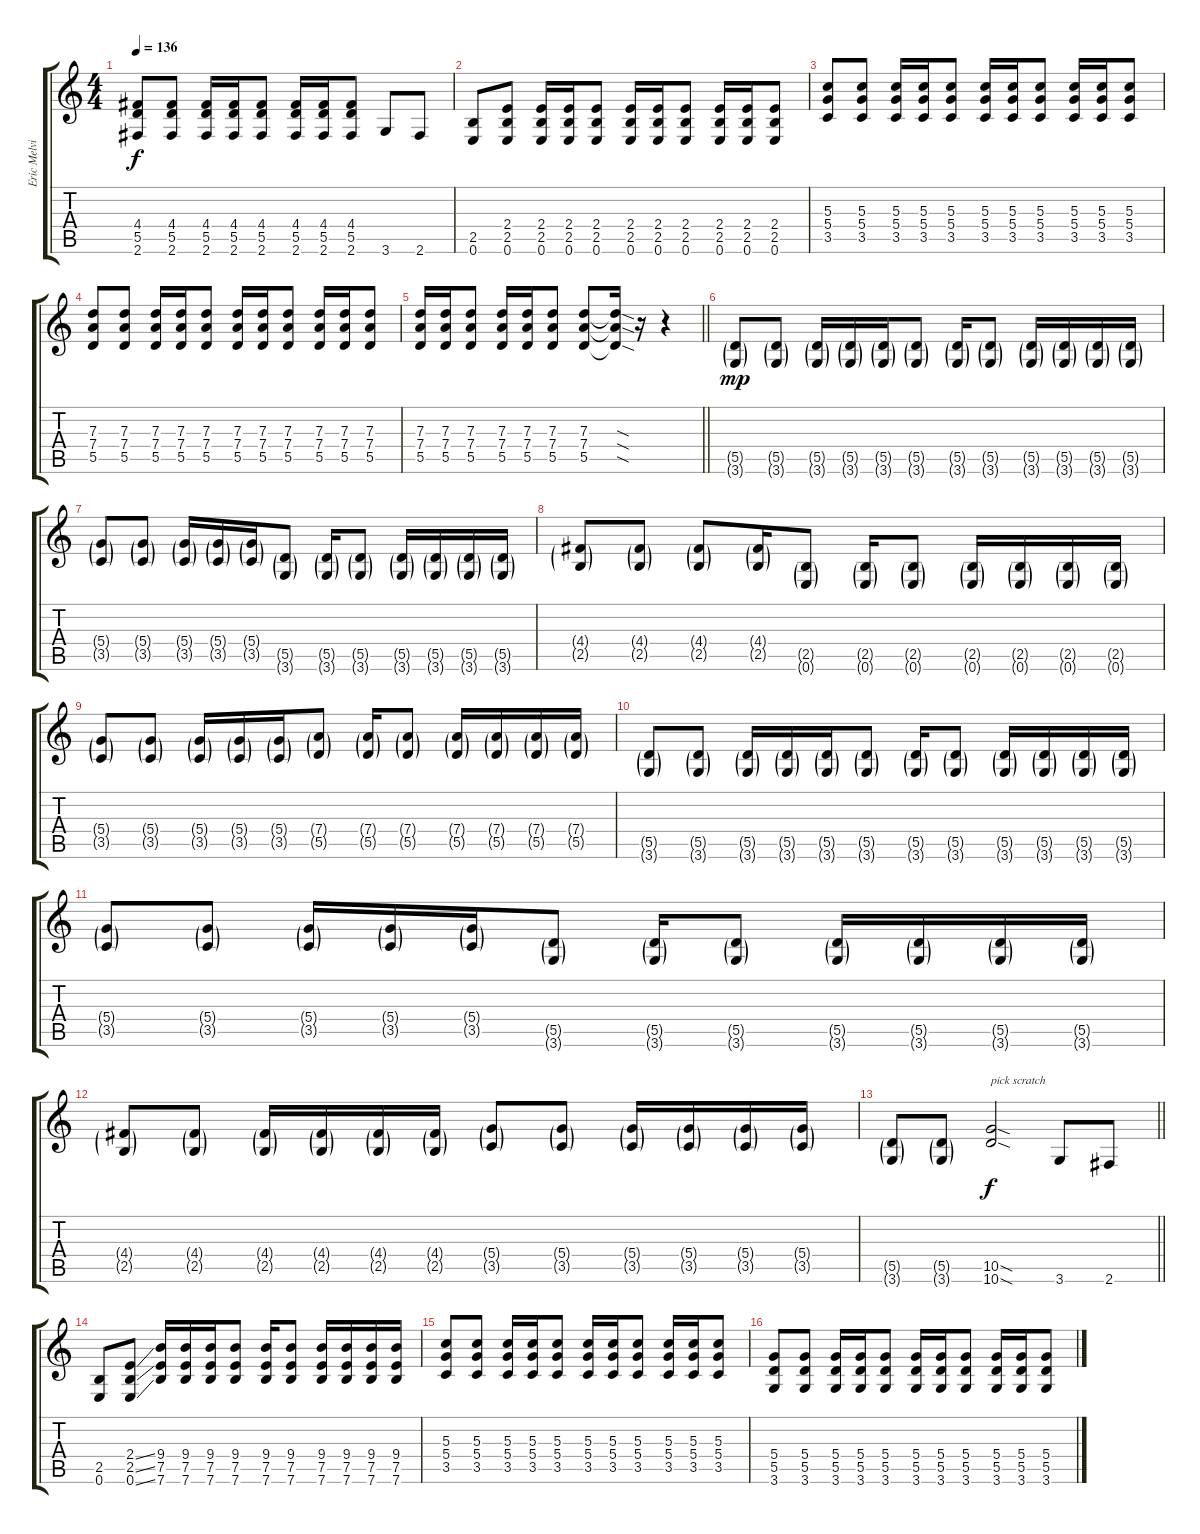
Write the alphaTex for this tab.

\track ("Eric Melvin" "Eric Melvi") {instrument distortionguitar}
\staff {score tabs}
\tuning (E4 B3 G3 D3 A2 E2) {hide}
\ts (4 4)
\tempo 136
\clef g2
\ks c
(4.4 5.5 2.6).8{dy f} (4.4 5.5 2.6).8 (4.4 5.5 2.6).16 (4.4 5.5 2.6).16 (4.4 5.5 2.6).8 (4.4 5.5 2.6).16 (4.4 5.5 2.6).16 (4.4 5.5 2.6).8 3.6.8 2.6.8 |
(2.5 0.6).8 (2.4 2.5 0.6).8 (2.4 2.5 0.6).16 (2.4 2.5 0.6).16 (2.4 2.5 0.6).8 (2.4 2.5 0.6).16 (2.4 2.5 0.6).16 (2.4 2.5 0.6).8 (2.4 2.5 0.6).16 (2.4 2.5 0.6).16 (2.4 2.5 0.6).8 |
(5.3 5.4 3.5).8 (5.3 5.4 3.5).8 (5.3 5.4 3.5).16 (5.3 5.4 3.5).16 (5.3 5.4 3.5).8 (5.3 5.4 3.5).16 (5.3 5.4 3.5).16 (5.3 5.4 3.5).8 (5.3 5.4 3.5).16 (5.3 5.4 3.5).16 (5.3 5.4 3.5).8 |
(7.3 7.4 5.5).8 (7.3 7.4 5.5).8 (7.3 7.4 5.5).16 (7.3 7.4 5.5).16 (7.3 7.4 5.5).8 (7.3 7.4 5.5).16 (7.3 7.4 5.5).16 (7.3 7.4 5.5).8 (7.3 7.4 5.5).16 (7.3 7.4 5.5).16 (7.3 7.4 5.5).8 |
\barLineRight lightlight
(7.3 7.4 5.5).16 (7.3 7.4 5.5).16 (7.3 7.4 5.5).8 (7.3 7.4 5.5).16 (7.3 7.4 5.5).16 (7.3 7.4 5.5).8 (7.3 7.4 5.5).8 (7.3{sod t} 7.4{sod t} 5.5{sod t}).16 r.16 r.4 |
\section ("" "")
(5.5{g} 3.6{g}).8{dy mp} (5.5{g} 3.6{g}).8 (5.5{g} 3.6{g}).16 (5.5{g} 3.6{g}).16 (5.5{g} 3.6{g}).16 (5.5{g} 3.6{g}).8 (5.5{g} 3.6{g}).16 (5.5{g} 3.6{g}).8 (5.5{g} 3.6{g}).16 (5.5{g} 3.6{g}).16 (5.5{g} 3.6{g}).16 (5.5{g} 3.6{g}).16 |
(5.4{g} 3.5{g}).8 (5.4{g} 3.5{g}).8 (5.4{g} 3.5{g}).16 (5.4{g} 3.5{g}).16 (5.4{g} 3.5{g}).16 (5.5{g} 3.6{g}).8 (5.5{g} 3.6{g}).16 (5.5{g} 3.6{g}).8 (5.5{g} 3.6{g}).16 (5.5{g} 3.6{g}).16 (5.5{g} 3.6{g}).16 (5.5{g} 3.6{g}).16 |
(4.4{g} 2.5{g}).8 (4.4{g} 2.5{g}).8 (4.4{g} 2.5{g}).8 (4.4{g} 2.5{g}).16 (2.5{g} 0.6{g}).8 (2.5{g} 0.6{g}).16 (2.5{g} 0.6{g}).8 (2.5{g} 0.6{g}).16 (2.5{g} 0.6{g}).16 (2.5{g} 0.6{g}).16 (2.5{g} 0.6{g}).16 |
(5.4{g} 3.5{g}).8 (5.4{g} 3.5{g}).8 (5.4{g} 3.5{g}).16 (5.4{g} 3.5{g}).16 (5.4{g} 3.5{g}).16 (7.4{g} 5.5{g}).8 (7.4{g} 5.5{g}).16 (7.4{g} 5.5{g}).8 (7.4{g} 5.5{g}).16 (7.4{g} 5.5{g}).16 (7.4{g} 5.5{g}).16 (7.4{g} 5.5{g}).16 |
(5.5{g} 3.6{g}).8 (5.5{g} 3.6{g}).8 (5.5{g} 3.6{g}).16 (5.5{g} 3.6{g}).16 (5.5{g} 3.6{g}).16 (5.5{g} 3.6{g}).8 (5.5{g} 3.6{g}).16 (5.5{g} 3.6{g}).8 (5.5{g} 3.6{g}).16 (5.5{g} 3.6{g}).16 (5.5{g} 3.6{g}).16 (5.5{g} 3.6{g}).16 |
(5.4{g} 3.5{g}).8 (5.4{g} 3.5{g}).8 (5.4{g} 3.5{g}).16 (5.4{g} 3.5{g}).16 (5.4{g} 3.5{g}).16 (5.5{g} 3.6{g}).8 (5.5{g} 3.6{g}).16 (5.5{g} 3.6{g}).8 (5.5{g} 3.6{g}).16 (5.5{g} 3.6{g}).16 (5.5{g} 3.6{g}).16 (5.5{g} 3.6{g}).16 |
(4.4{g} 2.5{g}).8 (4.4{g} 2.5{g}).8 (4.4{g} 2.5{g}).16 (4.4{g} 2.5{g}).16 (4.4{g} 2.5{g}).16 (4.4{g} 2.5{g}).16 (5.4{g} 3.5{g}).8 (5.4{g} 3.5{g}).8 (5.4{g} 3.5{g}).16 (5.4{g} 3.5{g}).16 (5.4{g} 3.5{g}).16 (5.4{g} 3.5{g}).16 |
\barLineRight lightlight
(5.5{g} 3.6{g}).8 (5.5{g} 3.6{g}).8 (10.5{sod} 10.6{sod}).2{txt "pick scratch" dy f} 3.6.8 2.6.8 |
\section ("" "")
(2.5 0.6).8 (2.4{ss} 2.5{ss} 0.6{ss}).8 (9.4 7.5 7.6).16 (9.4 7.5 7.6).16 (9.4 7.5 7.6).16 (9.4 7.5 7.6).8 (9.4 7.5 7.6).16 (9.4 7.5 7.6).8 (9.4 7.5 7.6).16 (9.4 7.5 7.6).16 (9.4 7.5 7.6).16 (9.4 7.5 7.6).16 |
(5.3 5.4 3.5).8 (5.3 5.4 3.5).8 (5.3 5.4 3.5).16 (5.3 5.4 3.5).16 (5.3 5.4 3.5).8 (5.3 5.4 3.5).16 (5.3 5.4 3.5).16 (5.3 5.4 3.5).8 (5.3 5.4 3.5).16 (5.3 5.4 3.5).16 (5.3 5.4 3.5).8 |
(5.4 5.5 3.6).8 (5.4 5.5 3.6).8 (5.4 5.5 3.6).16 (5.4 5.5 3.6).16 (5.4 5.5 3.6).8 (5.4 5.5 3.6).16 (5.4 5.5 3.6).16 (5.4 5.5 3.6).8 (5.4 5.5 3.6).16 (5.4 5.5 3.6).16 (5.4 5.5 3.6).8
